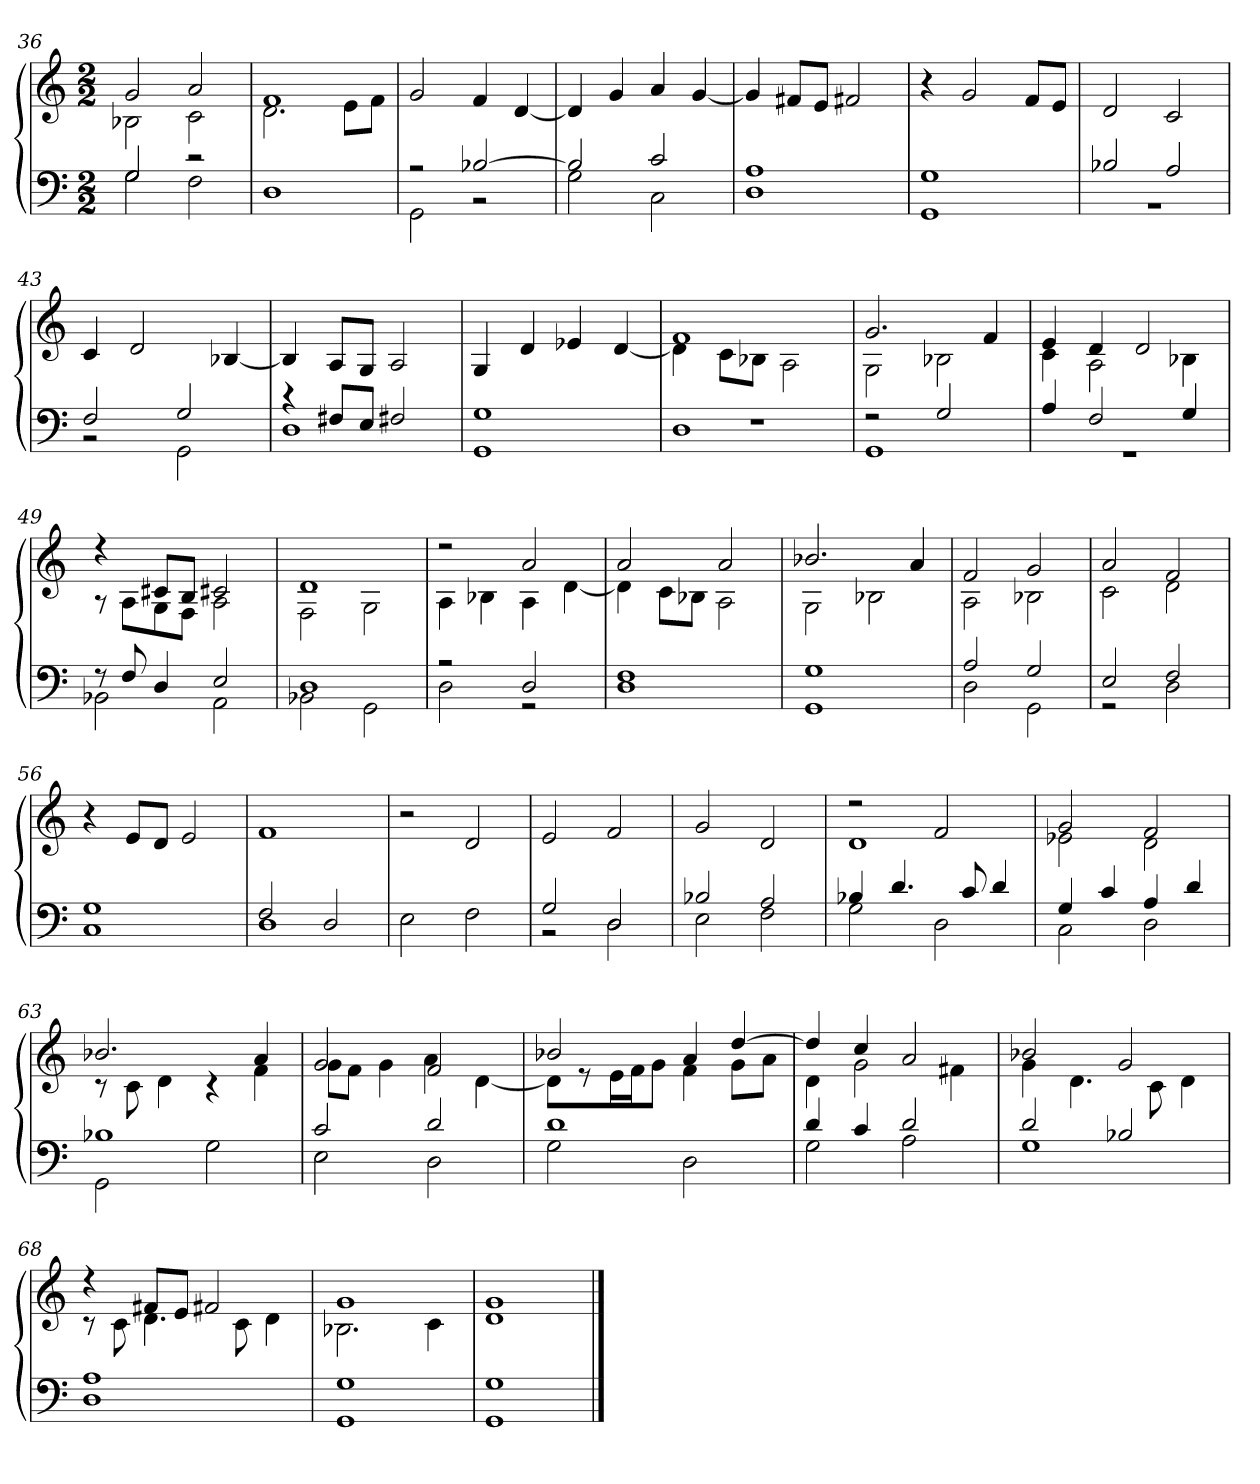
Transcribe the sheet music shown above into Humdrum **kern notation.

**kern	**kern
*part1	*part1
*staff2	*staff1
*clefF4	*clefG2
*k[]	*k[]
*M2/2	*M2/2
=36	=36
*^	*^
2G	2G	2g	2B-X
2rc	2F	2a	2c
*v	*v	*	*
=37	=37	=37
1D	1f	2.d
.	.	8eL
.	.	8fJ
*	*v	*v
=38	=38
*^	*
2rA	2GG	2g
[2B-X	2rBB	4f
.	.	[4d
=39	=39	=39
2B-]	2G	4d]
.	.	4g
2c	2C	4a
.	.	[4g
=40	=40	=40
1A	1D	4g]
.	.	8f#XL
.	.	8eJ
.	.	2f#X
=41	=41	=41
1G	1GG	4r
.	.	2g
.	.	8fL
.	.	8eJ
=42	=42	=42
2B-X	1rBB	2d
2A	.	2c
=43	=43	=43
2F	2rBB	4c
.	.	2d
2G	2GG	.
.	.	[4B-X
=44	=44	=44
4rc	1D	4B-]
8F#XL	.	8AL
8EJ	.	8GJ
2F#X	.	2A
=45	=45	=45
1G	1GG	4G
.	.	4d
.	.	4e-X
.	.	[4d
=46	=46	=46
*	*	*^
1rF	1D	1f	4d]
.	.	.	8cL
.	.	.	8B-XJ
.	.	.	2A
=47	=47	=47	=47
2rF	1GG	2.g	2G
2G	.	.	2B-X
.	.	4f	.
=48	=48	=48	=48
4A	1rGG	4e	4c
2F	.	4d	2A
.	.	2d	.
4G	.	.	4B-X
=49	=49	=49	=49
8rF	2BB-X	4r	8rA
8F	.	.	8AL
4D	.	8c#XL	8G
.	.	8BJ	8FJ
2E	2AA	2c#X	2A
=50	=50	=50	=50
1D	2BB-X	1d	2F
.	2GG	.	2G
=51	=51	=51	=51
2rA	2D	2r	4A
.	.	.	4B-X
2D	2rGG	2a	4A
.	.	.	[4d
=52	=52	=52	=52
1F	1D	2a	4d]
.	.	.	8cL
.	.	.	8B-XJ
.	.	2a	2A
=53	=53	=53	=53
1G	1GG	2.b-X	2G
.	.	.	2B-X
.	.	4a	.
=54	=54	=54	=54
2A	2D	2f	2A
2G	2GG	2g	2B-X
=55	=55	=55	=55
2E	2rGG	2a	2c
2F	2D	2f	2d
*	*	*v	*v
=56	=56	=56
1G	1C	4r
.	.	8eL
.	.	8dJ
.	.	2e
=57	=57	=57
2F	1D	1f
2D	.	.
*v	*v	*
=58	=58
2E	2r
2F	2d
=59	=59
*^	*
2G	2rBB	2e
2D	2D	2f
=60	=60	=60
2B-X	2E	2g
2A	2F	2d
=61	=61	=61
*	*	*^
4B-X	2G	2r	1d
4.d	.	.	.
.	2D	2f	.
8c	.	.	.
4d	.	.	.
=62	=62	=62	=62
4G	2C	2g	2e-X
4c	.	.	.
4A	2D	2f	2d
4d	.	.	.
=63	=63	=63	=63
1B-X	2GG	2.b-X	8rc
.	.	.	8c
.	.	.	4d
.	2G	.	4rc
.	.	4a	4f
=64	=64	=64	=64
2c	2E	2g	8gL
.	.	.	8fJ
.	.	.	4g
2d	2D	2f	4a
.	.	.	[4d
=65	=65	=65	=65
1d	2G	2b-X	8dL]
.	.	.	8r
.	.	.	16eL
.	.	.	16fJ
.	.	.	8gJ
.	2D	4a	4f
.	.	[4dd	8gL
.	.	.	8aJ
=66	=66	=66	=66
4d	2G	4dd]	4d
4c	.	4cc	2g
2d	2A	2a	.
.	.	.	4f#X
=67	=67	=67	=67
2d	1G	2b-X	4g
.	.	.	4.d
2B-X	.	2g	.
.	.	.	8c
.	.	.	4d
=68	=68	=68	=68
1A	1D	4r	8rc
.	.	.	8c
.	.	8f#XL	4.d
.	.	8eJ	.
.	.	2f#X	.
.	.	.	8c
.	.	.	4d
=69	=69	=69	=69
1G	1GG	1g	2.B-X
.	.	.	4c
=70	=70	=70	=70
1G	1GG	1g	1d
*v	*v	*	*
*	*v	*v
==	==
*-	*-
